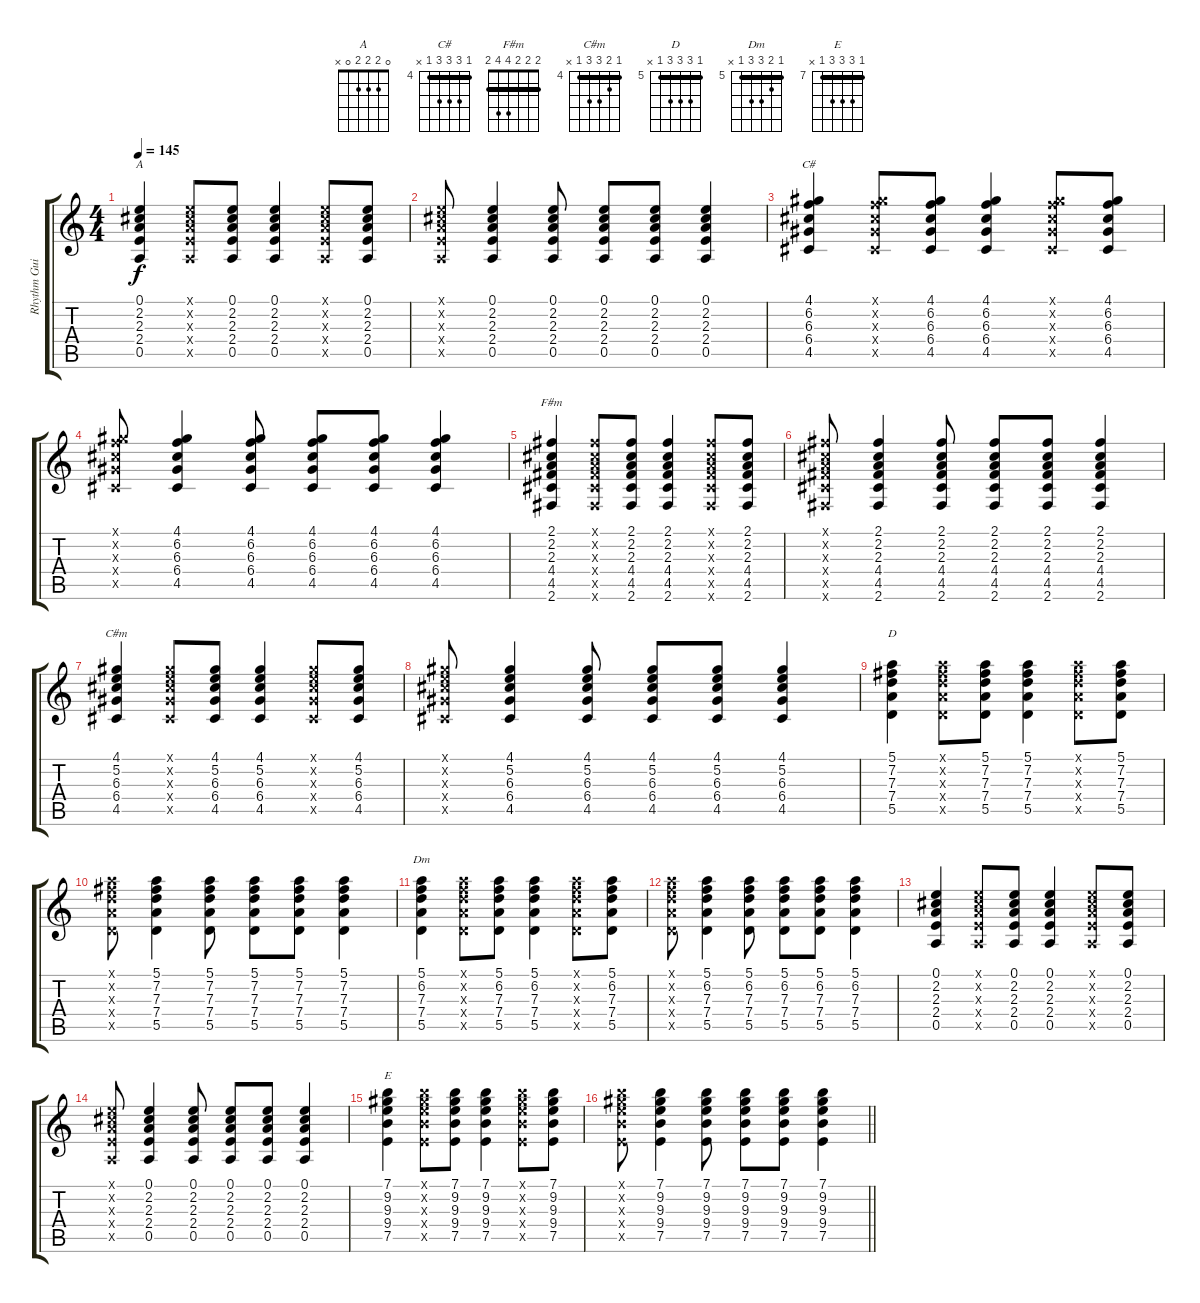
\track ("Rhythm Guitar" "Rhythm Gui") {instrument electricguitarjazz}
\staff {score tabs}
\tuning (E4 B3 G3 D3 A2 E2) {hide}
\chord ("A" 0 2 2 2 0 x)
\chord ("C#" 4 6 6 6 4 x) {firstfret 4 barre 4}
\chord ("F#m" 2 2 2 4 4 2) {barre 2}
\chord ("C#m" 4 5 6 6 4 x) {firstfret 4 barre 4}
\chord ("D" 5 7 7 7 5 x) {firstfret 5 barre 5}
\chord ("Dm" 5 6 7 7 5 x) {firstfret 5 barre 5}
\chord ("E" 7 9 9 9 7 x) {firstfret 7 barre 7}
\ts (4 4)
\tempo 145
\clef g2
\ks c
(0.1 2.2 2.3 2.4 0.5).4{ch "A" dy f} (0.1{x} 2.2{x} 2.3{x} 2.4{x} 0.5{x}).8 (0.1 2.2 2.3 2.4 0.5).8 (0.1 2.2 2.3 2.4 0.5).4 (0.1{x} 2.2{x} 2.3{x} 2.4{x} 0.5{x}).8 (0.1 2.2 2.3 2.4 0.5).8 |
(0.1{x} 2.2{x} 2.3{x} 2.4{x} 0.5{x}).8 (0.1 2.2 2.3 2.4 0.5).4 (0.1 2.2 2.3 2.4 0.5).8 (0.1 2.2 2.3 2.4 0.5).8 (0.1 2.2 2.3 2.4 0.5).8 (0.1 2.2 2.3 2.4 0.5).4 |
(4.1 6.2 6.3 6.4 4.5).4{ch "C#"} (4.1{x} 6.2{x} 6.3{x} 6.4{x} 4.5{x}).8 (4.1 6.2 6.3 6.4 4.5).8 (4.1 6.2 6.3 6.4 4.5).4 (4.1{x} 6.2{x} 6.3{x} 6.4{x} 4.5{x}).8 (4.1 6.2 6.3 6.4 4.5).8 |
(4.1{x} 6.2{x} 6.3{x} 6.4{x} 4.5{x}).8 (4.1 6.2 6.3 6.4 4.5).4 (4.1 6.2 6.3 6.4 4.5).8 (4.1 6.2 6.3 6.4 4.5).8 (4.1 6.2 6.3 6.4 4.5).8 (4.1 6.2 6.3 6.4 4.5).4 |
(2.1 2.2 2.3 4.4 4.5 2.6).4{ch "F#m"} (2.1{x} 2.2{x} 2.3{x} 4.4{x} 4.5{x} 2.6{x}).8 (2.1 2.2 2.3 4.4 4.5 2.6).8 (2.1 2.2 2.3 4.4 4.5 2.6).4 (2.1{x} 2.2{x} 2.3{x} 4.4{x} 4.5{x} 2.6{x}).8 (2.1 2.2 2.3 4.4 4.5 2.6).8 |
(2.1{x} 2.2{x} 2.3{x} 4.4{x} 4.5{x} 2.6{x}).8 (2.1 2.2 2.3 4.4 4.5 2.6).4 (2.1 2.2 2.3 4.4 4.5 2.6).8 (2.1 2.2 2.3 4.4 4.5 2.6).8 (2.1 2.2 2.3 4.4 4.5 2.6).8 (2.1 2.2 2.3 4.4 4.5 2.6).4 |
(4.1 5.2 6.3 6.4 4.5).4{ch "C#m"} (4.1{x} 5.2{x} 6.3{x} 6.4{x} 4.5{x}).8 (4.1 5.2 6.3 6.4 4.5).8 (4.1 5.2 6.3 6.4 4.5).4 (4.1{x} 5.2{x} 6.3{x} 6.4{x} 4.5{x}).8 (4.1 5.2 6.3 6.4 4.5).8 |
(4.1{x} 5.2{x} 6.3{x} 6.4{x} 4.5{x}).8 (4.1 5.2 6.3 6.4 4.5).4 (4.1 5.2 6.3 6.4 4.5).8 (4.1 5.2 6.3 6.4 4.5).8 (4.1 5.2 6.3 6.4 4.5).8 (4.1 5.2 6.3 6.4 4.5).4 |
(5.1 7.2 7.3 7.4 5.5).4{ch "D"} (5.1{x} 7.2{x} 7.3{x} 7.4{x} 5.5{x}).8 (5.1 7.2 7.3 7.4 5.5).8 (5.1 7.2 7.3 7.4 5.5).4 (5.1{x} 7.2{x} 7.3{x} 7.4{x} 5.5{x}).8 (5.1 7.2 7.3 7.4 5.5).8 |
(5.1{x} 7.2{x} 7.3{x} 7.4{x} 5.5{x}).8 (5.1 7.2 7.3 7.4 5.5).4 (5.1 7.2 7.3 7.4 5.5).8 (5.1 7.2 7.3 7.4 5.5).8 (5.1 7.2 7.3 7.4 5.5).8 (5.1 7.2 7.3 7.4 5.5).4 |
(5.1 6.2 7.3 7.4 5.5).4{ch "Dm"} (5.1{x} 6.2{x} 7.3{x} 7.4{x} 5.5{x}).8 (5.1 6.2 7.3 7.4 5.5).8 (5.1 6.2 7.3 7.4 5.5).4 (5.1{x} 6.2{x} 7.3{x} 7.4{x} 5.5{x}).8 (5.1 6.2 7.3 7.4 5.5).8 |
(5.1{x} 6.2{x} 7.3{x} 7.4{x} 5.5{x}).8 (5.1 6.2 7.3 7.4 5.5).4 (5.1 6.2 7.3 7.4 5.5).8 (5.1 6.2 7.3 7.4 5.5).8 (5.1 6.2 7.3 7.4 5.5).8 (5.1 6.2 7.3 7.4 5.5).4 |
(0.1 2.2 2.3 2.4 0.5).4 (0.1{x} 2.2{x} 2.3{x} 2.4{x} 0.5{x}).8 (0.1 2.2 2.3 2.4 0.5).8 (0.1 2.2 2.3 2.4 0.5).4 (0.1{x} 2.2{x} 2.3{x} 2.4{x} 0.5{x}).8 (0.1 2.2 2.3 2.4 0.5).8 |
(0.1{x} 2.2{x} 2.3{x} 2.4{x} 0.5{x}).8 (0.1 2.2 2.3 2.4 0.5).4 (0.1 2.2 2.3 2.4 0.5).8 (0.1 2.2 2.3 2.4 0.5).8 (0.1 2.2 2.3 2.4 0.5).8 (0.1 2.2 2.3 2.4 0.5).4 |
(7.1 9.2 9.3 9.4 7.5).4{ch "E"} (7.1{x} 9.2{x} 9.3{x} 9.4{x} 7.5{x}).8 (7.1 9.2 9.3 9.4 7.5).8 (7.1 9.2 9.3 9.4 7.5).4 (7.1{x} 9.2{x} 9.3{x} 9.4{x} 7.5{x}).8 (7.1 9.2 9.3 9.4 7.5).8 |
\barLineRight lightlight
(7.1{x} 9.2{x} 9.3{x} 9.4{x} 7.5{x}).8 (7.1 9.2 9.3 9.4 7.5).4 (7.1 9.2 9.3 9.4 7.5).8 (7.1 9.2 9.3 9.4 7.5).8 (7.1 9.2 9.3 9.4 7.5).8 (7.1 9.2 9.3 9.4 7.5).4
